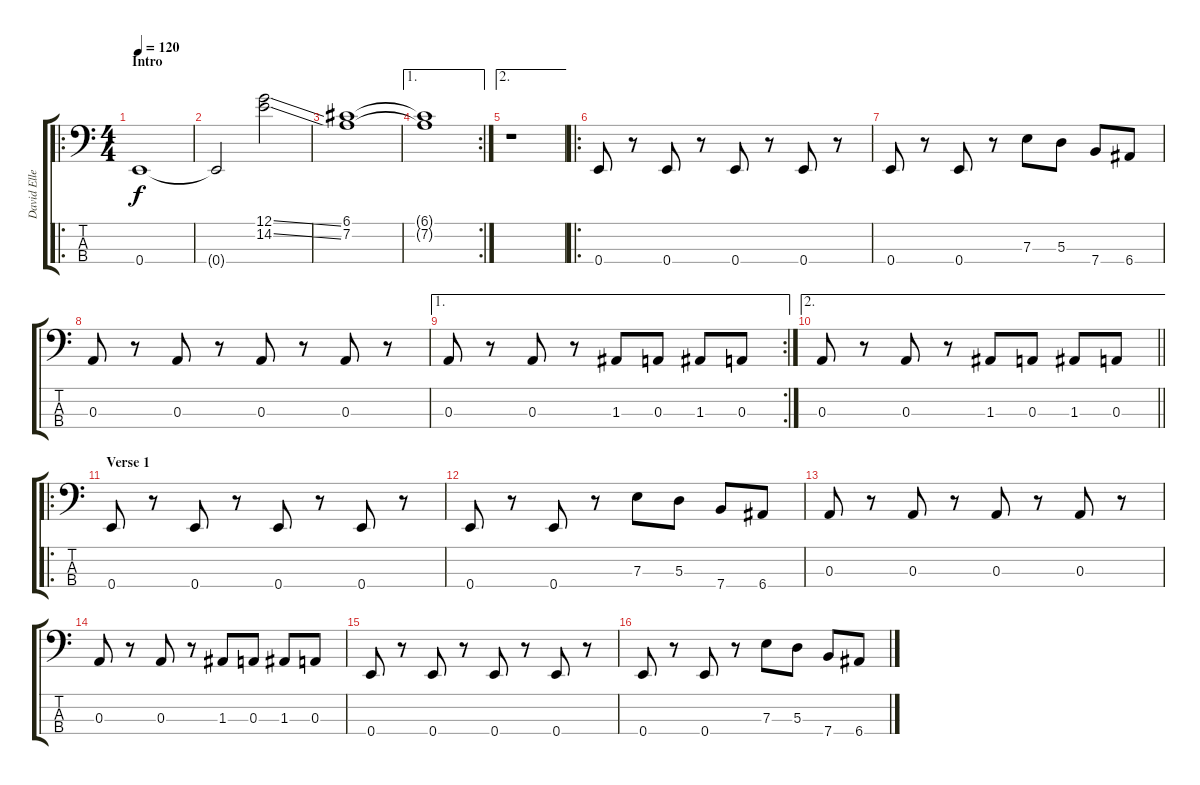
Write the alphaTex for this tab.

\track ("David Ellefson" "David Elle") {instrument electricbasspick}
\staff {score tabs}
\tuning (G2 D2 A1 E1) {hide}
\ro
\ts (4 4)
\section ("" "Intro")
\tempo 120
\clef f4
\ks c
0.4.1{dy f instrument electricbasspick} |
0.4{t}.2 (12.1{ss} 14.2{ss}).2 |
(6.1 7.2).1 |
\ae 1
\rc 2
(6.1{t} 7.2{t}).1 |
\ae 2
r.1 |
\ro
0.4.8 r.8 0.4.8 r.8 0.4.8 r.8 0.4.8 r.8 |
0.4.8 r.8 0.4.8 r.8 7.3.8 5.3.8 7.4.8 6.4.8 |
0.3.8 r.8 0.3.8 r.8 0.3.8 r.8 0.3.8 r.8 |
\ae 1
\rc 2
0.3.8 r.8 0.3.8 r.8 1.3.8 0.3.8 1.3.8 0.3.8 |
\ae 2
\barLineRight lightlight
0.3.8 r.8 0.3.8 r.8 1.3.8 0.3.8 1.3.8 0.3.8 |
\ro
\section ("" "Verse 1")
0.4.8 r.8 0.4.8 r.8 0.4.8 r.8 0.4.8 r.8 |
0.4.8 r.8 0.4.8 r.8 7.3.8 5.3.8 7.4.8 6.4.8 |
0.3.8 r.8 0.3.8 r.8 0.3.8 r.8 0.3.8 r.8 |
0.3.8 r.8 0.3.8 r.8 1.3.8 0.3.8 1.3.8 0.3.8 |
0.4.8 r.8 0.4.8 r.8 0.4.8 r.8 0.4.8 r.8 |
0.4.8 r.8 0.4.8 r.8 7.3.8 5.3.8 7.4.8 6.4.8
